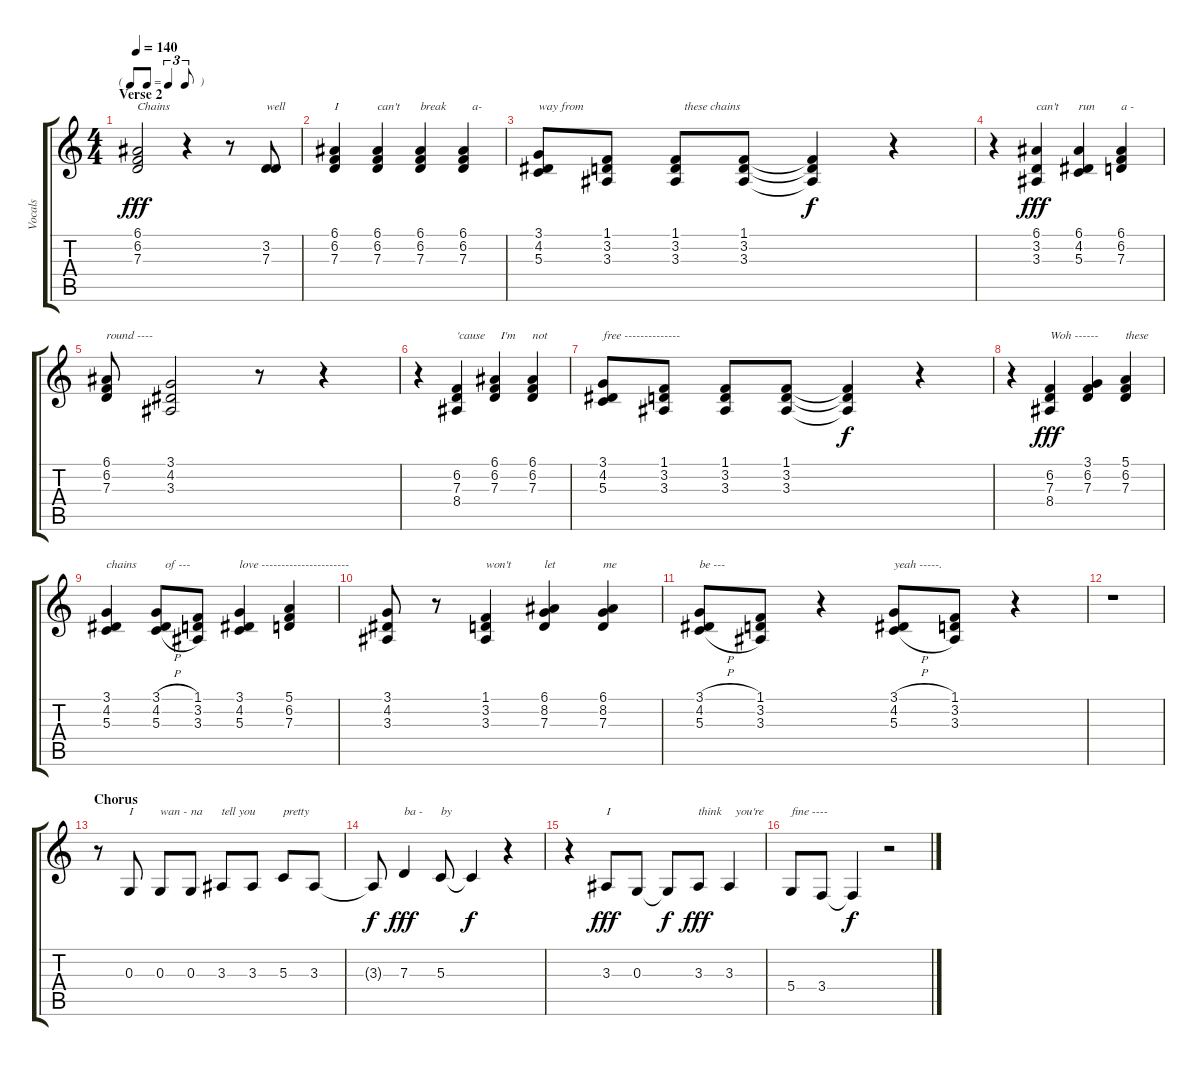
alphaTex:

\track ("Vocals" "Vocals") {instrument tenorsax}
\staff {score tabs}
\tuning (E4 B3 G3 D3 A2 E2) {hide}
\ts (4 4)
\tf triplet8th
\section ("" "Verse 2")
\tempo 140
\clef g2
\ks c
(6.1 6.2 7.3).2{txt "Chains" dy fff instrument tenorsax} r.4 r.8 (3.2 7.3).8{txt "well"} |
(6.1 6.2 7.3).4{txt "I"} (6.1 6.2 7.3).4{txt "can't"} (6.1 6.2 7.3).4{txt "break"} (6.1 6.2 7.3).4{txt "   a-"} |
(3.1 4.2 5.3).8{txt "way from"} (1.1 3.2 3.3).8 (1.1 3.2 3.3).8{txt "   these chains"} (1.1 3.2 3.3).8 (1.1{t} 3.2{t} 3.3{t}).4{dy f} r.4 |
r.4 (6.1 3.2 3.3).4{txt "can't" dy fff} (6.1 4.2 5.3).4{txt "run"} (6.1 6.2 7.3).4{txt "a -"} |
(6.1 6.2 7.3).8{txt "round ----"} (3.1 4.2 3.3).2 r.8 r.4 |
r.4 (6.2 7.3 8.4).4{txt "'cause"} (6.1 6.2 7.3).4{txt "  I'm"} (6.1 6.2 7.3).4{txt "not"} |
(3.1 4.2 5.3).8{txt "free --------------"} (1.1 3.2 3.3).8 (1.1 3.2 3.3).8 (1.1 3.2 3.3).8 (1.1{t} 3.2{t} 3.3{t}).4{dy f} r.4 |
r.4 (6.2 7.3 8.4).4{txt "Woh ------" dy fff} (3.1 6.2 7.3).4 (5.1 6.2 7.3).4{txt "these"} |
(3.1 4.2 5.3).4{txt "chains"} (3.1{h} 4.2{h} 5.3{h}).8{txt "   of ---"} (1.1 3.2 3.3).8 (3.1 4.2 5.3).4{txt "love ----------------------"} (5.1 6.2 7.3).4 |
(3.1 4.2 3.3).8 r.8 (1.1 3.2 3.3).4{txt "won't"} (6.1 8.2 7.3).4{txt "let"} (6.1 8.2 7.3).4{txt "me"} |
(3.1{h} 4.2{h} 5.3{h}).8{txt "be ---"} (1.1 3.2 3.3).8 r.4 (3.1{h} 4.2{h} 5.3{h}).8{txt "yeah -----."} (1.1 3.2 3.3).8 r.4 |
r.1 |
\section ("" "Chorus")
r.8 0.3.8{txt "I" volume 16} 0.3.8{txt "wan -"} 0.3.8{txt "na"} 3.3.8{txt "tell you"} 3.3.8 5.3.8{txt "pretty"} 3.3.8 |
3.3{t}.8{dy f} 7.3.4{txt "ba -" dy fff} 5.3.8{txt "by"} 5.3{t}.4{dy f} r.4 |
r.4 3.3.8{txt "I" dy fff} 0.3.8 0.3{t}.8{dy f} 3.3.8{txt "think" dy fff} 3.3.4{txt "  you're"} |
5.4.8{txt "fine ----"} 3.4.8 3.4{t}.4{dy f} r.2
